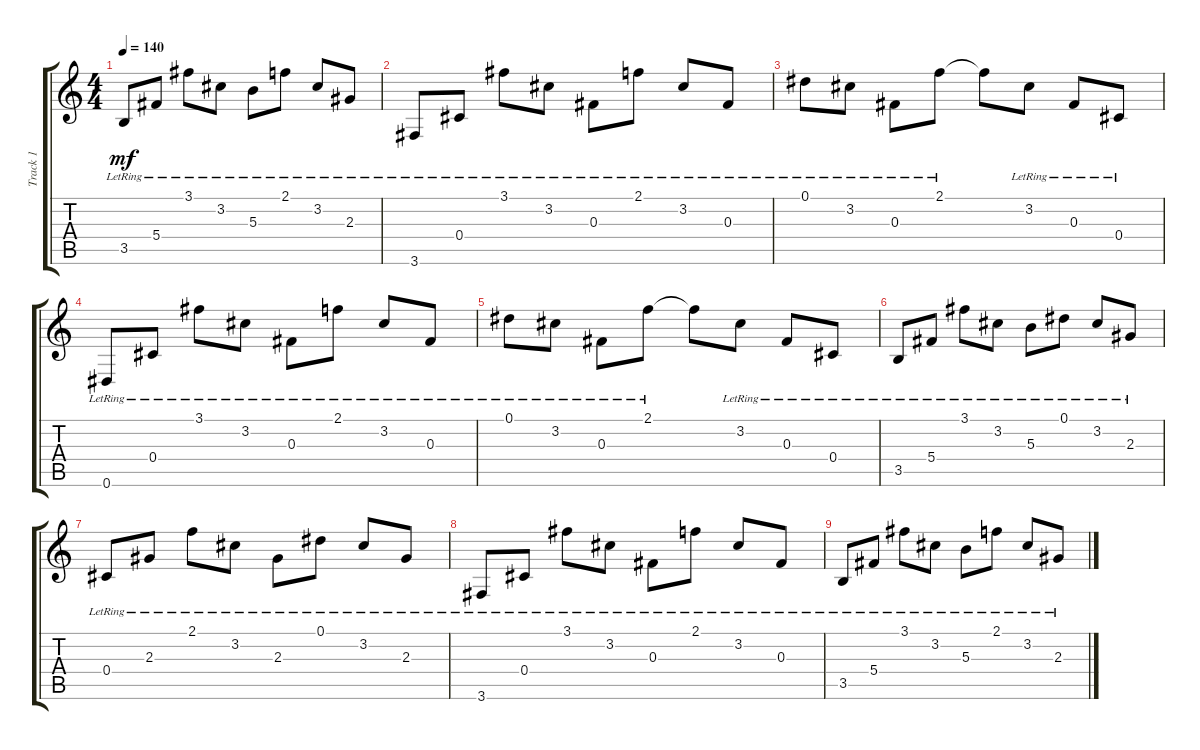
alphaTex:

\track ("Track 1" "Track 1") {instrument acousticguitarsteel}
\staff {score tabs}
\tuning (Eb4 Bb3 Gb3 Db3 Ab2 Eb2) {hide}
\ts (4 4)
\tempo 140
\clef g2
\ks c
3.5{lr}.8{dy mf} 5.4{lr}.8 3.1{lr}.8 3.2{lr}.8 5.3{lr}.8 2.1{lr}.8 3.2{lr}.8 2.3{lr}.8 |
3.6{lr}.8 0.4{lr}.8 3.1{lr}.8 3.2{lr}.8 0.3{lr}.8 2.1{lr}.8 3.2{lr}.8 0.3{lr}.8 |
0.1{lr}.8 3.2{lr}.8 0.3{lr}.8 2.1{lr}.8 2.1{t}.8 3.2{lr}.8 0.3{lr}.8 0.4{lr}.8 |
0.6{lr}.8 0.4{lr}.8 3.1{lr}.8 3.2{lr}.8 0.3{lr}.8 2.1{lr}.8 3.2{lr}.8 0.3{lr}.8 |
0.1{lr}.8 3.2{lr}.8 0.3{lr}.8 2.1{lr}.8 2.1{t}.8 3.2{lr}.8 0.3{lr}.8 0.4{lr}.8 |
3.5{lr}.8 5.4{lr}.8 3.1{lr}.8 3.2{lr}.8 5.3{lr}.8 0.1{lr}.8 3.2{lr}.8 2.3{lr}.8 |
0.4{lr}.8 2.3{lr}.8 2.1{lr}.8 3.2{lr}.8 2.3{lr}.8 0.1{lr}.8 3.2{lr}.8 2.3{lr}.8 |
3.6{lr}.8 0.4{lr}.8 3.1{lr}.8 3.2{lr}.8 0.3{lr}.8 2.1{lr}.8 3.2{lr}.8 0.3{lr}.8 |
3.5{lr}.8 5.4{lr}.8 3.1{lr}.8 3.2{lr}.8 5.3{lr}.8 2.1{lr}.8 3.2{lr}.8 2.3{lr}.8
